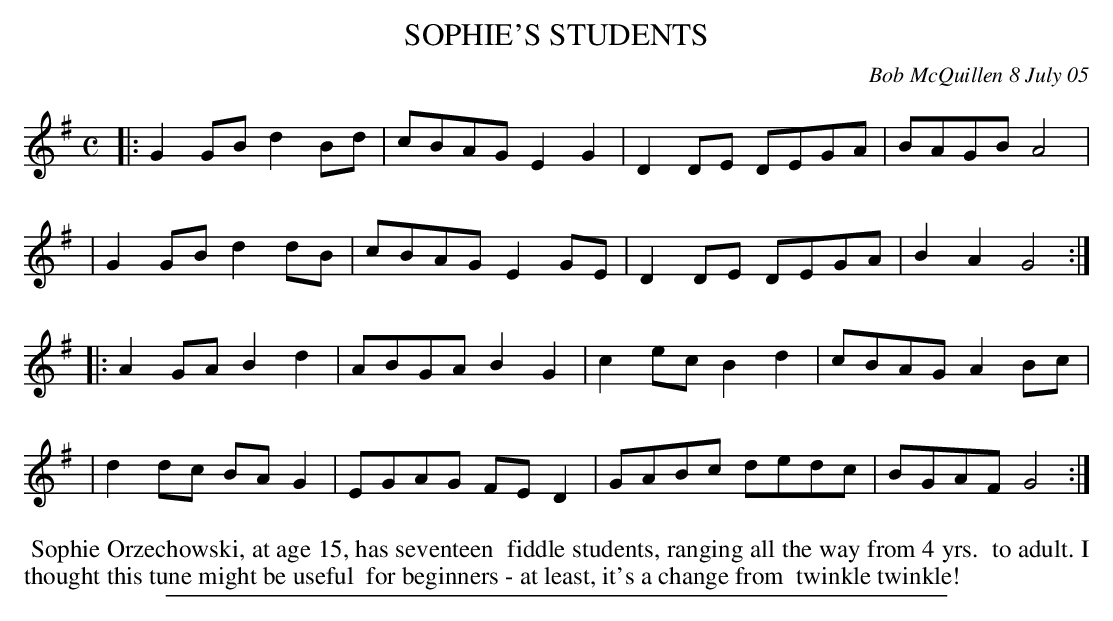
X:1
T: SOPHIE'S STUDENTS
C: Bob McQuillen 8 July 05
M: C
L: 1/8
K: G
|:G2GB d2Bd | cBAG E2G2 | D2DE DEGA | BAGB A4 |
| G2GB d2dB | cBAG E2GE | D2DE DEGA | B2A2 G4 :|
|:A2GA B2d2 | ABGA B2G2 | c2ec B2d2 | cBAG A2Bc |
| d2dc BAG2 | EGAG FED2 | GABc dedc | BGAF G4 :|
